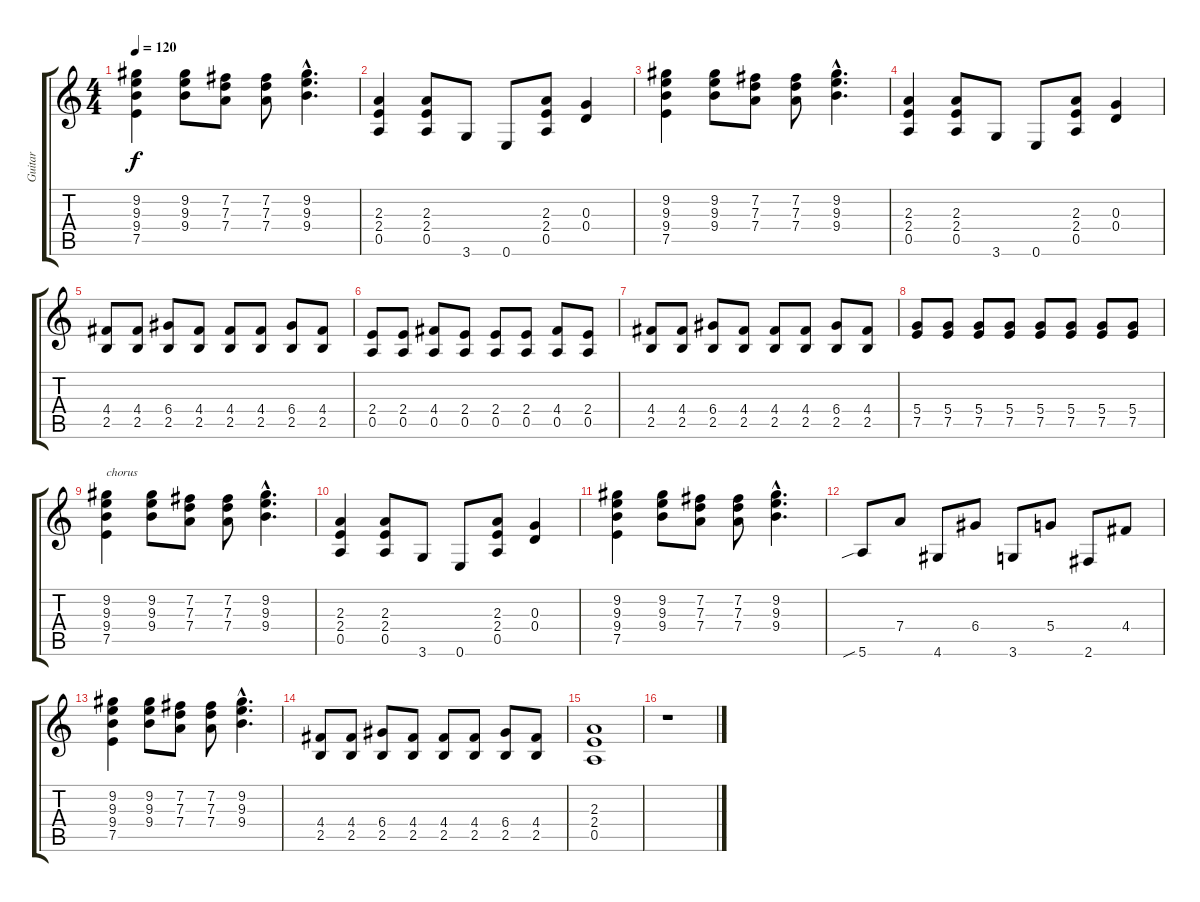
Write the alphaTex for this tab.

\track ("Guitar" "Guitar") {instrument distortionguitar}
\staff {score tabs}
\tuning (E4 B3 G3 D3 A2 E2) {hide}
\ts (4 4)
\tempo 120
\clef g2
\ks c
(9.2 9.3 9.4 7.5).4{dy f} (9.2 9.3 9.4).8 (7.2 7.3 7.4).8 (7.2 7.3 7.4).8 (9.2{hac} 9.3{hac} 9.4{hac}).4{d} |
(2.3 2.4 0.5).4 (2.3 2.4 0.5).8 3.6.8 0.6.8 (2.3 2.4 0.5).8 (0.3 0.4).4 |
(9.2 9.3 9.4 7.5).4 (9.2 9.3 9.4).8 (7.2 7.3 7.4).8 (7.2 7.3 7.4).8 (9.2{hac} 9.3{hac} 9.4{hac}).4{d} |
(2.3 2.4 0.5).4 (2.3 2.4 0.5).8 3.6.8 0.6.8 (2.3 2.4 0.5).8 (0.3 0.4).4 |
(4.4 2.5).8 (4.4 2.5).8 (6.4 2.5).8 (4.4 2.5).8 (4.4 2.5).8 (4.4 2.5).8 (6.4 2.5).8 (4.4 2.5).8 |
(2.4 0.5).8 (2.4 0.5).8 (4.4 0.5).8 (2.4 0.5).8 (2.4 0.5).8 (2.4 0.5).8 (4.4 0.5).8 (2.4 0.5).8 |
(4.4 2.5).8 (4.4 2.5).8 (6.4 2.5).8 (4.4 2.5).8 (4.4 2.5).8 (4.4 2.5).8 (6.4 2.5).8 (4.4 2.5).8 |
(5.4 7.5).8 (5.4 7.5).8 (5.4 7.5).8 (5.4 7.5).8 (5.4 7.5).8 (5.4 7.5).8 (5.4 7.5).8 (5.4 7.5).8 |
(9.2 9.3 9.4 7.5).4{txt "chorus"} (9.2 9.3 9.4).8 (7.2 7.3 7.4).8 (7.2 7.3 7.4).8 (9.2{hac} 9.3{hac} 9.4{hac}).4{d} |
(2.3 2.4 0.5).4 (2.3 2.4 0.5).8 3.6.8 0.6.8 (2.3 2.4 0.5).8 (0.3 0.4).4 |
(9.2 9.3 9.4 7.5).4 (9.2 9.3 9.4).8 (7.2 7.3 7.4).8 (7.2 7.3 7.4).8 (9.2{hac} 9.3{hac} 9.4{hac}).4{d} |
5.6{sib}.8 7.4.8 4.6.8 6.4.8 3.6.8 5.4.8 2.6.8 4.4.8 |
(9.2 9.3 9.4 7.5).4 (9.2 9.3 9.4).8 (7.2 7.3 7.4).8 (7.2 7.3 7.4).8 (9.2{hac} 9.3{hac} 9.4{hac}).4{d} |
(4.4 2.5).8 (4.4 2.5).8 (6.4 2.5).8 (4.4 2.5).8 (4.4 2.5).8 (4.4 2.5).8 (6.4 2.5).8 (4.4 2.5).8 |
(2.3 2.4 0.5).1 |
r.1
